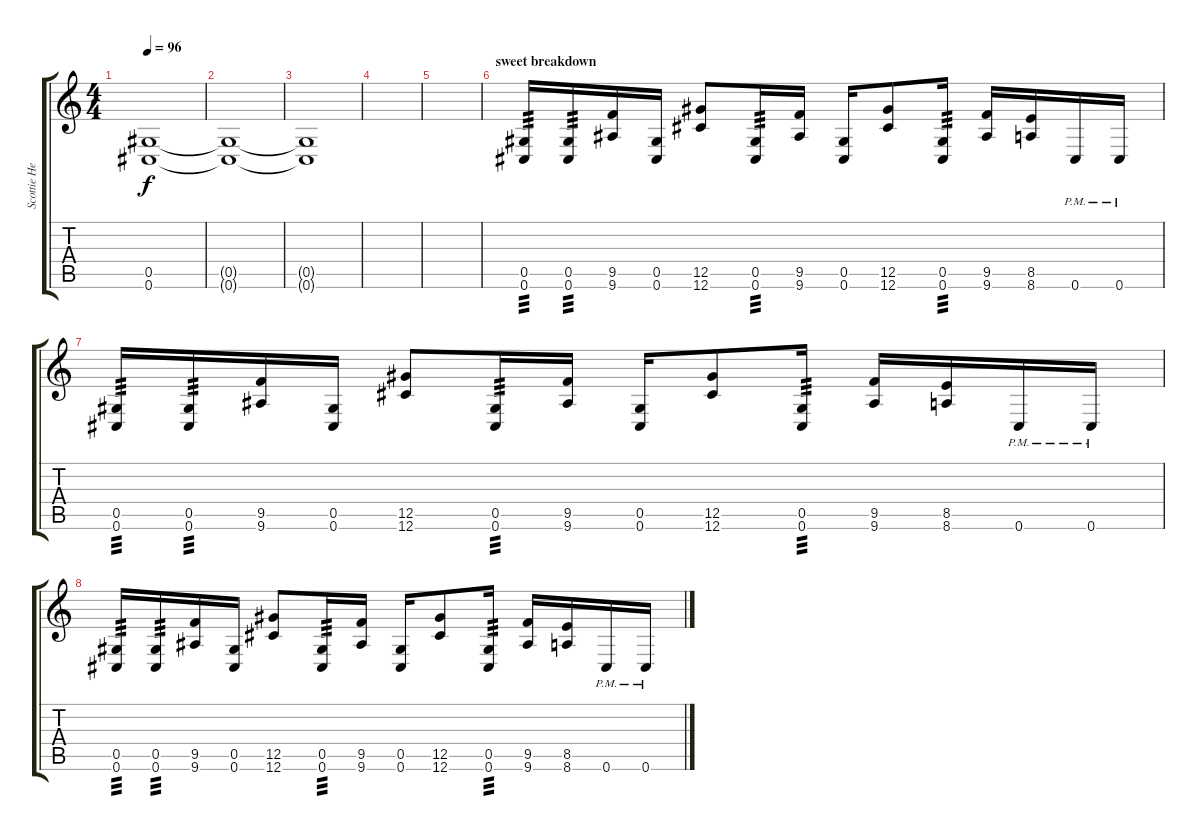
\track ("Scottie Henry" "Scottie He") {instrument distortionguitar}
\staff {score tabs}
\tuning (Eb4 Bb3 Gb3 Db3 Ab2 Db2) {hide}
\ts (4 4)
\tempo 96
\clef g2
\ks c
(0.5{t} 0.6{t}).1{dy f} |
(0.5{t} 0.6{t}).1 |
(0.5{t} 0.6{t}).1 |
|
|
\section ("" "sweet breakdown")
(0.5 0.6).16{tp 3} (0.5 0.6).16{tp 3} (9.5 9.6).16 (0.5 0.6).16 (12.5 12.6).8 (0.5 0.6).16{tp 3} (9.5 9.6).16 (0.5 0.6).16 (12.5 12.6).8 (0.5 0.6).16{tp 3} (9.5 9.6).16 (8.5 8.6).16 0.6{pm}.16 0.6{pm}.16 |
(0.5 0.6).16{tp 3} (0.5 0.6).16{tp 3} (9.5 9.6).16 (0.5 0.6).16 (12.5 12.6).8 (0.5 0.6).16{tp 3} (9.5 9.6).16 (0.5 0.6).16 (12.5 12.6).8 (0.5 0.6).16{tp 3} (9.5 9.6).16 (8.5 8.6).16 0.6{pm}.16 0.6{pm}.16 |
(0.5 0.6).16{tp 3} (0.5 0.6).16{tp 3} (9.5 9.6).16 (0.5 0.6).16 (12.5 12.6).8 (0.5 0.6).16{tp 3} (9.5 9.6).16 (0.5 0.6).16 (12.5 12.6).8 (0.5 0.6).16{tp 3} (9.5 9.6).16 (8.5 8.6).16 0.6{pm}.16 0.6{pm}.16
